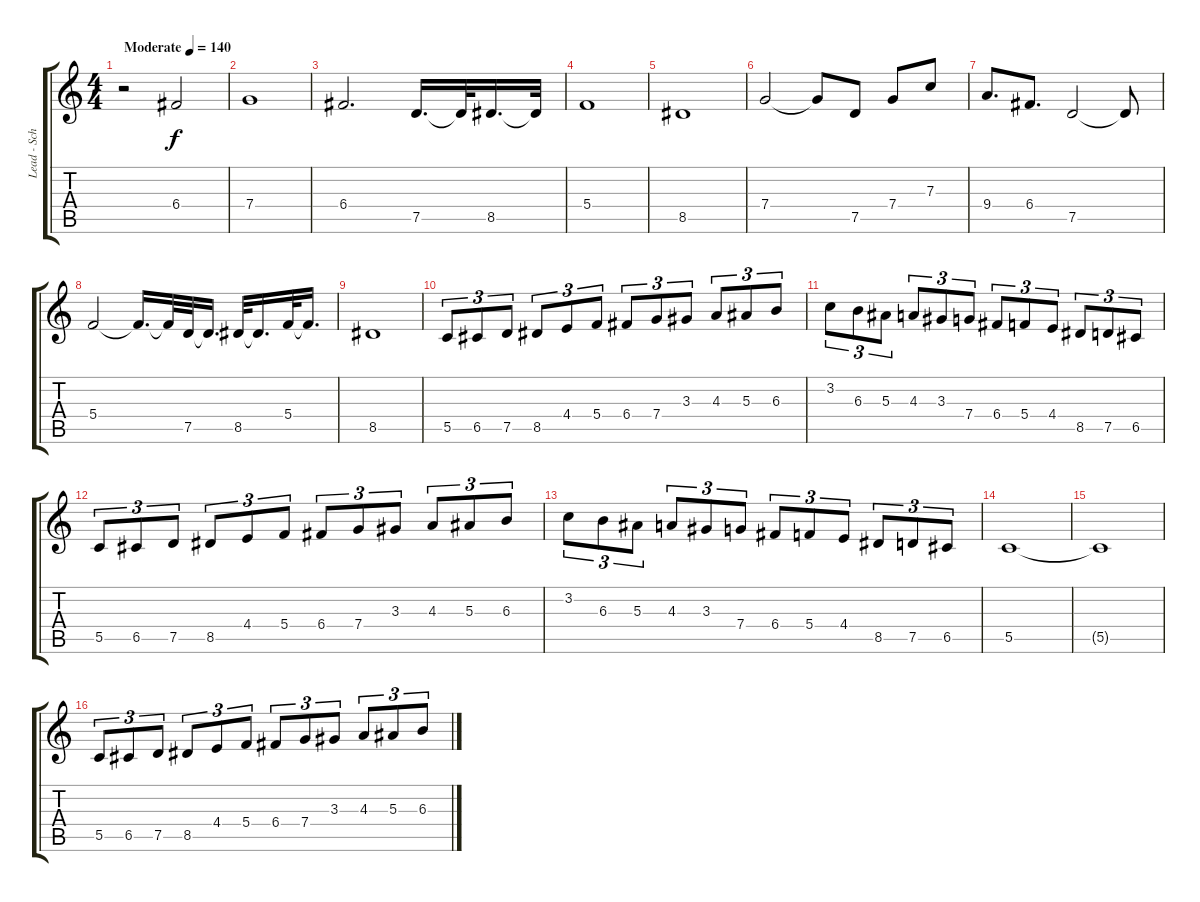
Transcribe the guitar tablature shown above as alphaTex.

\track ("Lead - Schecter Damien Elite-6" "Lead - Sch") {instrument distortionguitar}
\staff {score tabs}
\tuning (D4 A3 F3 C3 G2 C2) {hide}
\ts (4 4)
\tempo (140 "Moderate")
\clef g2
\ks c
r.2{dy f instrument distortionguitar} 6.4.2 |
7.4.1 |
6.4.2{d} 7.5.16{d} 7.5{t}.32 8.5.16{d} 8.5{t}.32 |
5.4.1 |
8.5.1 |
7.4.2 7.4{t}.8 7.5.8 7.4.8 7.3.8 |
9.4.8{d} 6.4.8{d} 7.5.2 7.5{t}.8 |
5.4.2 5.4{t}.16{d} 5.4{t}.32 7.5.32 7.5{t}.16{d} 8.5.32 8.5{t}.16{d} 5.4.32 5.4{t}.16{d} |
8.5.1 |
5.5.8{tu (3 2)} 6.5.8{tu (3 2)} 7.5.8{tu (3 2)} 8.5.8{tu (3 2)} 4.4.8{tu (3 2)} 5.4.8{tu (3 2)} 6.4.8{tu (3 2)} 7.4.8{tu (3 2)} 3.3.8{tu (3 2)} 4.3.8{tu (3 2)} 5.3.8{tu (3 2)} 6.3.8{tu (3 2)} |
3.2.8{tu (3 2)} 6.3.8{tu (3 2)} 5.3.8{tu (3 2)} 4.3.8{tu (3 2)} 3.3.8{tu (3 2)} 7.4.8{tu (3 2)} 6.4.8{tu (3 2)} 5.4.8{tu (3 2)} 4.4.8{tu (3 2)} 8.5.8{tu (3 2)} 7.5.8{tu (3 2)} 6.5.8{tu (3 2)} |
5.5.8{tu (3 2)} 6.5.8{tu (3 2)} 7.5.8{tu (3 2)} 8.5.8{tu (3 2)} 4.4.8{tu (3 2)} 5.4.8{tu (3 2)} 6.4.8{tu (3 2)} 7.4.8{tu (3 2)} 3.3.8{tu (3 2)} 4.3.8{tu (3 2)} 5.3.8{tu (3 2)} 6.3.8{tu (3 2)} |
3.2.8{tu (3 2)} 6.3.8{tu (3 2)} 5.3.8{tu (3 2)} 4.3.8{tu (3 2)} 3.3.8{tu (3 2)} 7.4.8{tu (3 2)} 6.4.8{tu (3 2)} 5.4.8{tu (3 2)} 4.4.8{tu (3 2)} 8.5.8{tu (3 2)} 7.5.8{tu (3 2)} 6.5.8{tu (3 2)} |
5.5.1 |
5.5{t}.1 |
5.5.8{tu (3 2)} 6.5.8{tu (3 2)} 7.5.8{tu (3 2)} 8.5.8{tu (3 2)} 4.4.8{tu (3 2)} 5.4.8{tu (3 2)} 6.4.8{tu (3 2)} 7.4.8{tu (3 2)} 3.3.8{tu (3 2)} 4.3.8{tu (3 2)} 5.3.8{tu (3 2)} 6.3.8{tu (3 2)}
